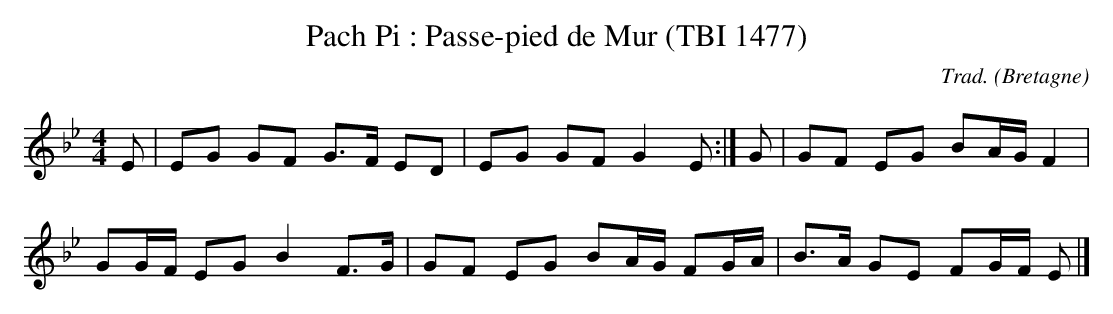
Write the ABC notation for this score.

X:1
T:Pach Pi : Passe-pied de Mur (TBI 1477)
C:Trad.
O:Bretagne
M:4/4
L:1/8
K:Bb
E | EG GF G>F ED | EG GF G2 E :| G | GF EG B-A/G/ F2 |
GG/-F/ EG B2 F>G | GF EG B-A/G/ FG/-A/ | B>A GE FG/-F/ E |]
